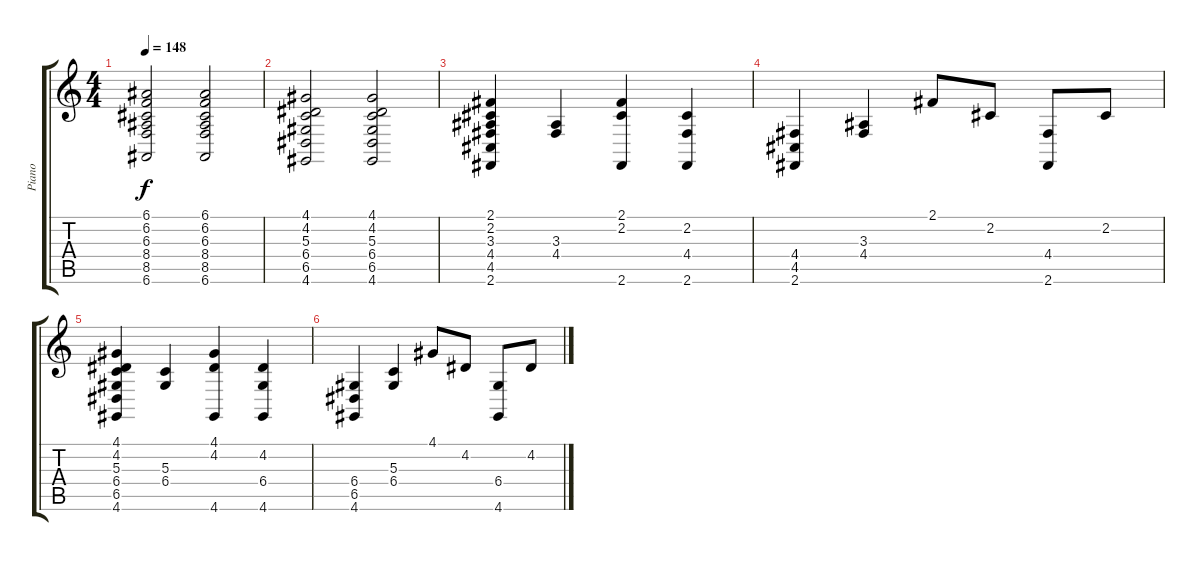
\track ("Piano" "Piano") {instrument acousticgrandpiano}
\staff {score tabs}
\tuning (E4 B3 G3 D3 A2 E2) {hide}
\ts (4 4)
\tempo 148
\clef g2
\ks c
(6.1 6.2 6.3 8.4 8.5 6.6).2{dy f} (6.1 6.2 6.3 8.4 8.5 6.6).2 |
(4.1 4.2 5.3 6.4 6.5 4.6).2 (4.1 4.2 5.3 6.4 6.5 4.6).2 |
(2.1 2.2 3.3 4.4 4.5 2.6).4{volume 14 balance 8} (3.3 4.4).4 (2.1 2.2 2.6).4 (2.2 4.4 2.6).4 |
(4.4 4.5 2.6).4 (3.3 4.4).4 2.1.8 2.2.8 (4.4 2.6).8 2.2.8 |
(4.1 4.2 5.3 6.4 6.5 4.6).4 (5.3 6.4).4 (4.1 4.2 4.6).4 (4.2 6.4 4.6).4 |
(6.4 6.5 4.6).4 (5.3 6.4).4 4.1.8 4.2.8 (6.4 4.6).8 4.2.8
